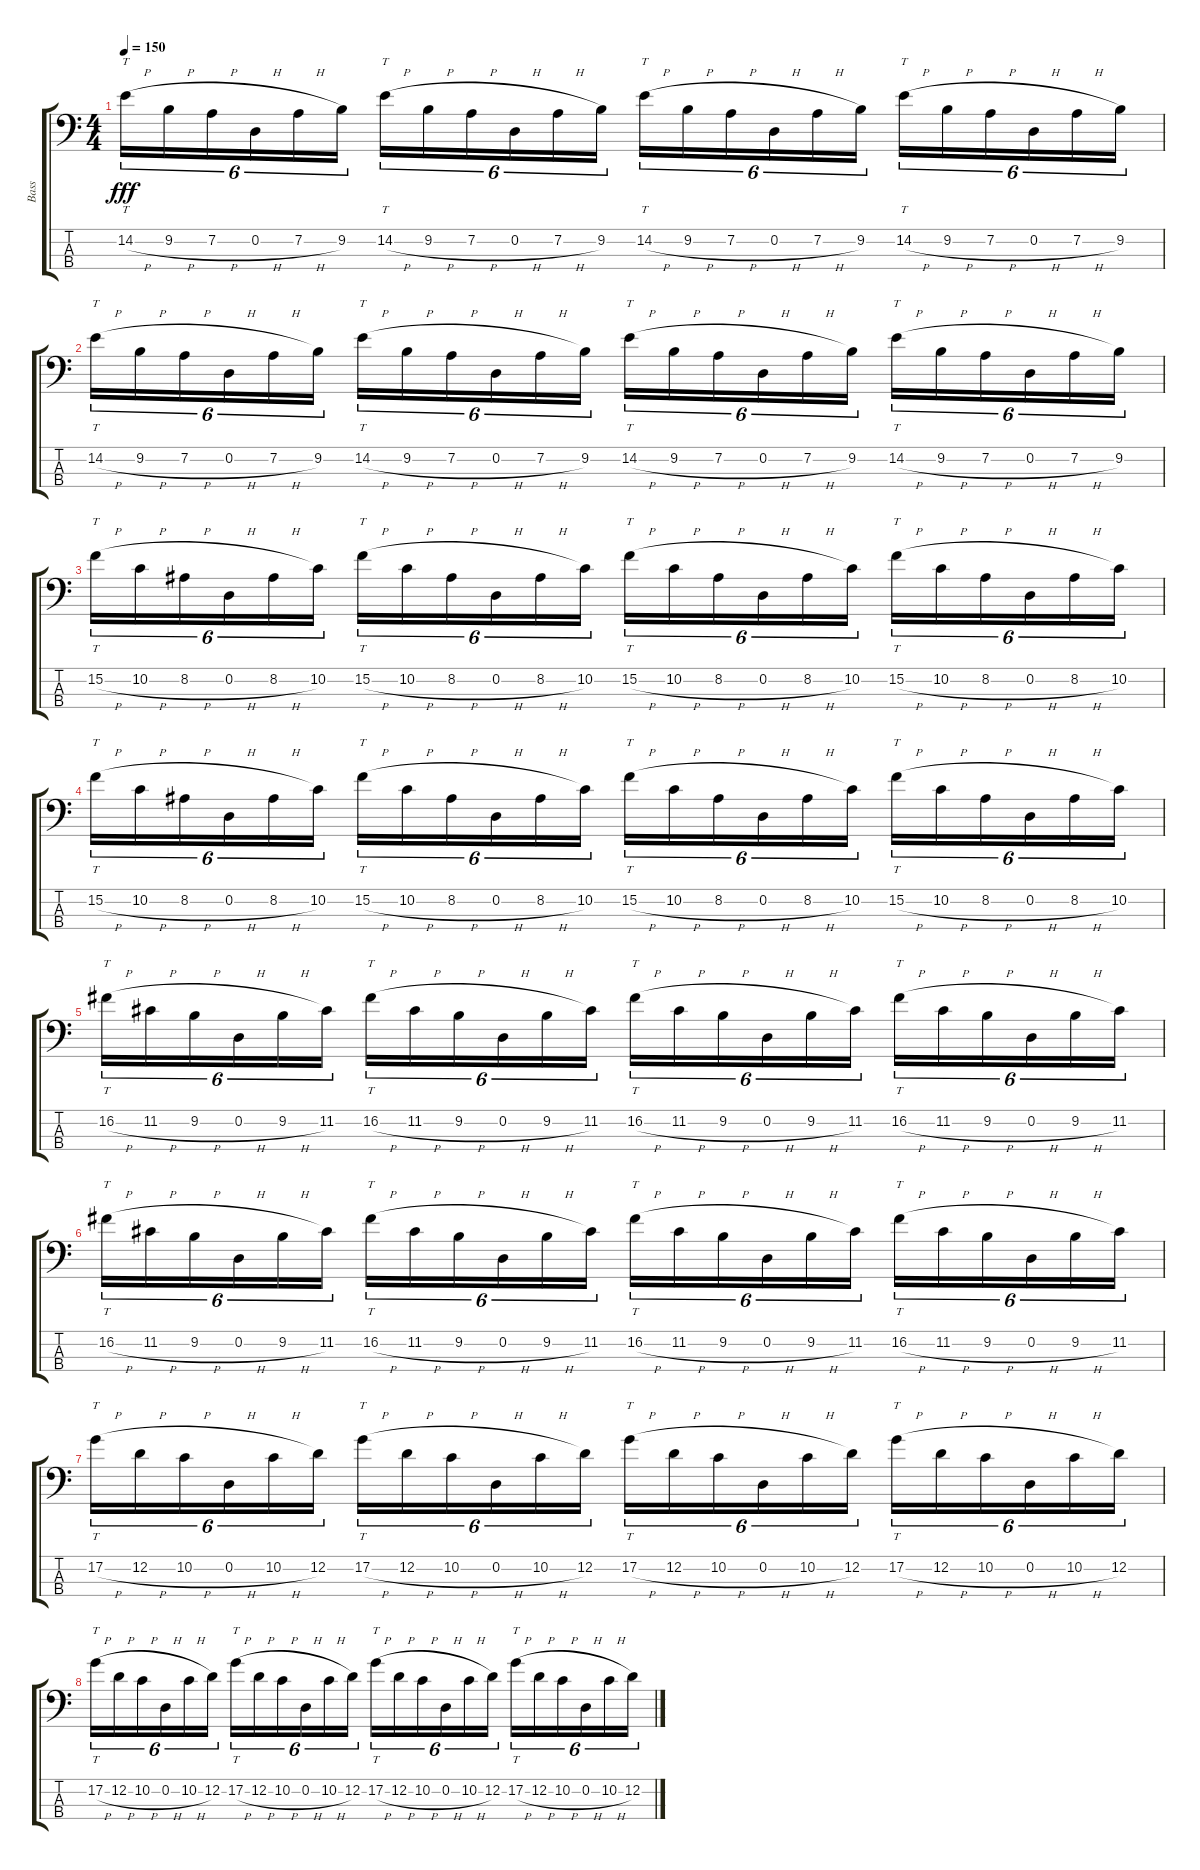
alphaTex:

\track ("Bass" "Bass") {instrument electricbassfinger}
\staff {score tabs}
\tuning (G2 D2 A1 E1) {hide}
\ts (4 4)
\tempo 150
\clef f4
\ks c
14.2{h}.16{tt tu (6 4) dy fff} 9.2{h}.16{tu (6 4)} 7.2{h}.16{tu (6 4)} 0.2{h}.16{tu (6 4)} 7.2{h}.16{tu (6 4)} 9.2.16{tu (6 4)} 14.2{h}.16{tt tu (6 4)} 9.2{h}.16{tu (6 4)} 7.2{h}.16{tu (6 4)} 0.2{h}.16{tu (6 4)} 7.2{h}.16{tu (6 4)} 9.2.16{tu (6 4)} 14.2{h}.16{tt tu (6 4)} 9.2{h}.16{tu (6 4)} 7.2{h}.16{tu (6 4)} 0.2{h}.16{tu (6 4)} 7.2{h}.16{tu (6 4)} 9.2.16{tu (6 4)} 14.2{h}.16{tt tu (6 4)} 9.2{h}.16{tu (6 4)} 7.2{h}.16{tu (6 4)} 0.2{h}.16{tu (6 4)} 7.2{h}.16{tu (6 4)} 9.2.16{tu (6 4)} |
14.2{h}.16{tt tu (6 4)} 9.2{h}.16{tu (6 4)} 7.2{h}.16{tu (6 4)} 0.2{h}.16{tu (6 4)} 7.2{h}.16{tu (6 4)} 9.2.16{tu (6 4)} 14.2{h}.16{tt tu (6 4)} 9.2{h}.16{tu (6 4)} 7.2{h}.16{tu (6 4)} 0.2{h}.16{tu (6 4)} 7.2{h}.16{tu (6 4)} 9.2.16{tu (6 4)} 14.2{h}.16{tt tu (6 4)} 9.2{h}.16{tu (6 4)} 7.2{h}.16{tu (6 4)} 0.2{h}.16{tu (6 4)} 7.2{h}.16{tu (6 4)} 9.2.16{tu (6 4)} 14.2{h}.16{tt tu (6 4)} 9.2{h}.16{tu (6 4)} 7.2{h}.16{tu (6 4)} 0.2{h}.16{tu (6 4)} 7.2{h}.16{tu (6 4)} 9.2.16{tu (6 4)} |
15.2{h}.16{tt tu (6 4)} 10.2{h}.16{tu (6 4)} 8.2{h}.16{tu (6 4)} 0.2{h}.16{tu (6 4)} 8.2{h}.16{tu (6 4)} 10.2.16{tu (6 4)} 15.2{h}.16{tt tu (6 4)} 10.2{h}.16{tu (6 4)} 8.2{h}.16{tu (6 4)} 0.2{h}.16{tu (6 4)} 8.2{h}.16{tu (6 4)} 10.2.16{tu (6 4)} 15.2{h}.16{tt tu (6 4)} 10.2{h}.16{tu (6 4)} 8.2{h}.16{tu (6 4)} 0.2{h}.16{tu (6 4)} 8.2{h}.16{tu (6 4)} 10.2.16{tu (6 4)} 15.2{h}.16{tt tu (6 4)} 10.2{h}.16{tu (6 4)} 8.2{h}.16{tu (6 4)} 0.2{h}.16{tu (6 4)} 8.2{h}.16{tu (6 4)} 10.2.16{tu (6 4)} |
15.2{h}.16{tt tu (6 4)} 10.2{h}.16{tu (6 4)} 8.2{h}.16{tu (6 4)} 0.2{h}.16{tu (6 4)} 8.2{h}.16{tu (6 4)} 10.2.16{tu (6 4)} 15.2{h}.16{tt tu (6 4)} 10.2{h}.16{tu (6 4)} 8.2{h}.16{tu (6 4)} 0.2{h}.16{tu (6 4)} 8.2{h}.16{tu (6 4)} 10.2.16{tu (6 4)} 15.2{h}.16{tt tu (6 4)} 10.2{h}.16{tu (6 4)} 8.2{h}.16{tu (6 4)} 0.2{h}.16{tu (6 4)} 8.2{h}.16{tu (6 4)} 10.2.16{tu (6 4)} 15.2{h}.16{tt tu (6 4)} 10.2{h}.16{tu (6 4)} 8.2{h}.16{tu (6 4)} 0.2{h}.16{tu (6 4)} 8.2{h}.16{tu (6 4)} 10.2.16{tu (6 4)} |
16.2{h}.16{tt tu (6 4)} 11.2{h}.16{tu (6 4)} 9.2{h}.16{tu (6 4)} 0.2{h}.16{tu (6 4)} 9.2{h}.16{tu (6 4)} 11.2.16{tu (6 4)} 16.2{h}.16{tt tu (6 4)} 11.2{h}.16{tu (6 4)} 9.2{h}.16{tu (6 4)} 0.2{h}.16{tu (6 4)} 9.2{h}.16{tu (6 4)} 11.2.16{tu (6 4)} 16.2{h}.16{tt tu (6 4)} 11.2{h}.16{tu (6 4)} 9.2{h}.16{tu (6 4)} 0.2{h}.16{tu (6 4)} 9.2{h}.16{tu (6 4)} 11.2.16{tu (6 4)} 16.2{h}.16{tt tu (6 4)} 11.2{h}.16{tu (6 4)} 9.2{h}.16{tu (6 4)} 0.2{h}.16{tu (6 4)} 9.2{h}.16{tu (6 4)} 11.2.16{tu (6 4)} |
16.2{h}.16{tt tu (6 4)} 11.2{h}.16{tu (6 4)} 9.2{h}.16{tu (6 4)} 0.2{h}.16{tu (6 4)} 9.2{h}.16{tu (6 4)} 11.2.16{tu (6 4)} 16.2{h}.16{tt tu (6 4)} 11.2{h}.16{tu (6 4)} 9.2{h}.16{tu (6 4)} 0.2{h}.16{tu (6 4)} 9.2{h}.16{tu (6 4)} 11.2.16{tu (6 4)} 16.2{h}.16{tt tu (6 4)} 11.2{h}.16{tu (6 4)} 9.2{h}.16{tu (6 4)} 0.2{h}.16{tu (6 4)} 9.2{h}.16{tu (6 4)} 11.2.16{tu (6 4)} 16.2{h}.16{tt tu (6 4)} 11.2{h}.16{tu (6 4)} 9.2{h}.16{tu (6 4)} 0.2{h}.16{tu (6 4)} 9.2{h}.16{tu (6 4)} 11.2.16{tu (6 4)} |
17.2{h}.16{tt tu (6 4)} 12.2{h}.16{tu (6 4)} 10.2{h}.16{tu (6 4)} 0.2{h}.16{tu (6 4)} 10.2{h}.16{tu (6 4)} 12.2.16{tu (6 4)} 17.2{h}.16{tt tu (6 4)} 12.2{h}.16{tu (6 4)} 10.2{h}.16{tu (6 4)} 0.2{h}.16{tu (6 4)} 10.2{h}.16{tu (6 4)} 12.2.16{tu (6 4)} 17.2{h}.16{tt tu (6 4)} 12.2{h}.16{tu (6 4)} 10.2{h}.16{tu (6 4)} 0.2{h}.16{tu (6 4)} 10.2{h}.16{tu (6 4)} 12.2.16{tu (6 4)} 17.2{h}.16{tt tu (6 4)} 12.2{h}.16{tu (6 4)} 10.2{h}.16{tu (6 4)} 0.2{h}.16{tu (6 4)} 10.2{h}.16{tu (6 4)} 12.2.16{tu (6 4)} |
17.2{h}.16{tt tu (6 4)} 12.2{h}.16{tu (6 4)} 10.2{h}.16{tu (6 4)} 0.2{h}.16{tu (6 4)} 10.2{h}.16{tu (6 4)} 12.2.16{tu (6 4)} 17.2{h}.16{tt tu (6 4)} 12.2{h}.16{tu (6 4)} 10.2{h}.16{tu (6 4)} 0.2{h}.16{tu (6 4)} 10.2{h}.16{tu (6 4)} 12.2.16{tu (6 4)} 17.2{h}.16{tt tu (6 4)} 12.2{h}.16{tu (6 4)} 10.2{h}.16{tu (6 4)} 0.2{h}.16{tu (6 4)} 10.2{h}.16{tu (6 4)} 12.2.16{tu (6 4)} 17.2{h}.16{tt tu (6 4)} 12.2{h}.16{tu (6 4)} 10.2{h}.16{tu (6 4)} 0.2{h}.16{tu (6 4)} 10.2{h}.16{tu (6 4)} 12.2.16{tu (6 4)}
